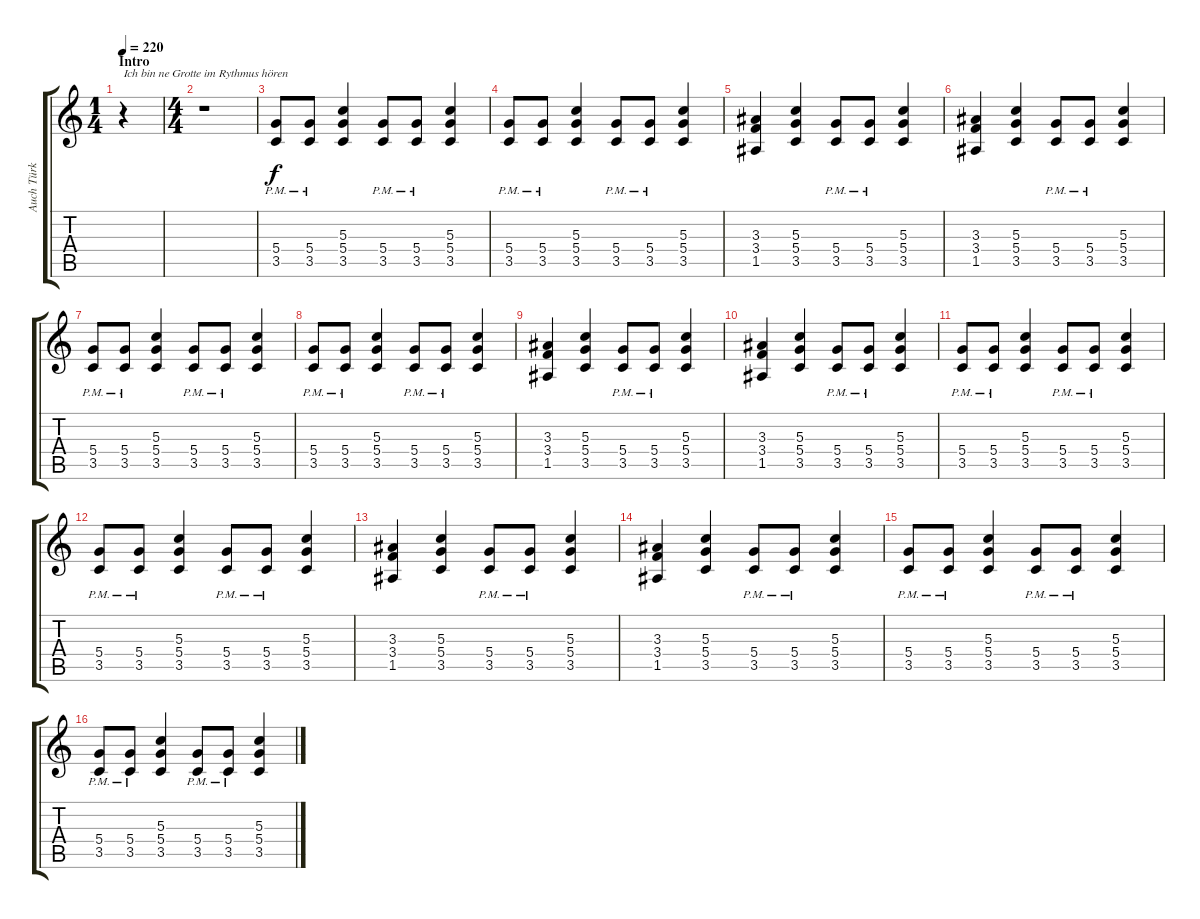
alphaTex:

\track ("Auch Türk" "Auch Türk") {instrument distortionguitar}
\staff {score tabs}
\tuning (E4 B3 G3 D3 A2 E2) {hide}
\ts (1 4)
\section ("" "Intro")
\tempo 220
\clef g2
\ks c
r.4{txt "Ich bin ne Grotte im Rythmus hören" dy f instrument distortionguitar} |
\ts (4 4)
r.1 |
(5.4{pm} 3.5{pm}).8 (5.4{pm} 3.5{pm}).8 (5.3 5.4 3.5).4 (5.4{pm} 3.5{pm}).8 (5.4{pm} 3.5{pm}).8 (5.3 5.4 3.5).4 |
(5.4{pm} 3.5{pm}).8 (5.4{pm} 3.5{pm}).8 (5.3 5.4 3.5).4 (5.4{pm} 3.5{pm}).8 (5.4{pm} 3.5{pm}).8 (5.3 5.4 3.5).4 |
(3.3 3.4 1.5).4 (5.3 5.4 3.5).4 (5.4{pm} 3.5{pm}).8 (5.4{pm} 3.5{pm}).8 (5.3 5.4 3.5).4 |
(3.3 3.4 1.5).4 (5.3 5.4 3.5).4 (5.4{pm} 3.5{pm}).8 (5.4{pm} 3.5{pm}).8 (5.3 5.4 3.5).4 |
(5.4{pm} 3.5{pm}).8 (5.4{pm} 3.5{pm}).8 (5.3 5.4 3.5).4 (5.4{pm} 3.5{pm}).8 (5.4{pm} 3.5{pm}).8 (5.3 5.4 3.5).4 |
(5.4{pm} 3.5{pm}).8 (5.4{pm} 3.5{pm}).8 (5.3 5.4 3.5).4 (5.4{pm} 3.5{pm}).8 (5.4{pm} 3.5{pm}).8 (5.3 5.4 3.5).4 |
(3.3 3.4 1.5).4 (5.3 5.4 3.5).4 (5.4{pm} 3.5{pm}).8 (5.4{pm} 3.5{pm}).8 (5.3 5.4 3.5).4 |
(3.3 3.4 1.5).4 (5.3 5.4 3.5).4 (5.4{pm} 3.5{pm}).8 (5.4{pm} 3.5{pm}).8 (5.3 5.4 3.5).4 |
(5.4{pm} 3.5{pm}).8 (5.4{pm} 3.5{pm}).8 (5.3 5.4 3.5).4 (5.4{pm} 3.5{pm}).8 (5.4{pm} 3.5{pm}).8 (5.3 5.4 3.5).4 |
(5.4{pm} 3.5{pm}).8 (5.4{pm} 3.5{pm}).8 (5.3 5.4 3.5).4 (5.4{pm} 3.5{pm}).8 (5.4{pm} 3.5{pm}).8 (5.3 5.4 3.5).4 |
(3.3 3.4 1.5).4 (5.3 5.4 3.5).4 (5.4{pm} 3.5{pm}).8 (5.4{pm} 3.5{pm}).8 (5.3 5.4 3.5).4 |
(3.3 3.4 1.5).4 (5.3 5.4 3.5).4 (5.4{pm} 3.5{pm}).8 (5.4{pm} 3.5{pm}).8 (5.3 5.4 3.5).4 |
(5.4{pm} 3.5{pm}).8 (5.4{pm} 3.5{pm}).8 (5.3 5.4 3.5).4 (5.4{pm} 3.5{pm}).8 (5.4{pm} 3.5{pm}).8 (5.3 5.4 3.5).4 |
(5.4{pm} 3.5{pm}).8 (5.4{pm} 3.5{pm}).8 (5.3 5.4 3.5).4 (5.4{pm} 3.5{pm}).8 (5.4{pm} 3.5{pm}).8 (5.3 5.4 3.5).4
